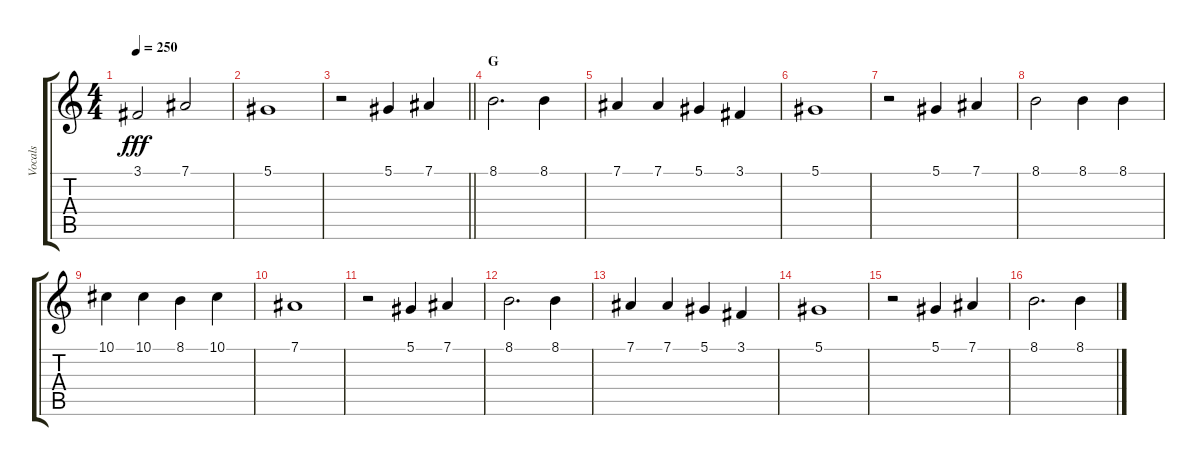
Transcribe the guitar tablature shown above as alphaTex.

\track ("Vocals" "Vocals") {instrument voiceoohs}
\staff {score tabs}
\tuning (Eb4 Bb3 Gb3 Db3 Ab2 Eb2) {hide}
\ts (4 4)
\tempo 250
\clef g2
\ks c
3.1.2{dy fff} 7.1.2 |
5.1.1 |
\barLineRight lightlight
r.2 5.1.4 7.1.4 |
\section ("" "G")
8.1.2{d} 8.1.4 |
7.1.4 7.1.4 5.1.4 3.1.4 |
5.1.1 |
r.2 5.1.4 7.1.4 |
8.1.2 8.1.4 8.1.4 |
10.1.4 10.1.4 8.1.4 10.1.4 |
7.1.1 |
r.2 5.1.4 7.1.4 |
8.1.2{d} 8.1.4 |
7.1.4 7.1.4 5.1.4 3.1.4 |
5.1.1 |
r.2 5.1.4 7.1.4 |
8.1.2{d} 8.1.4
